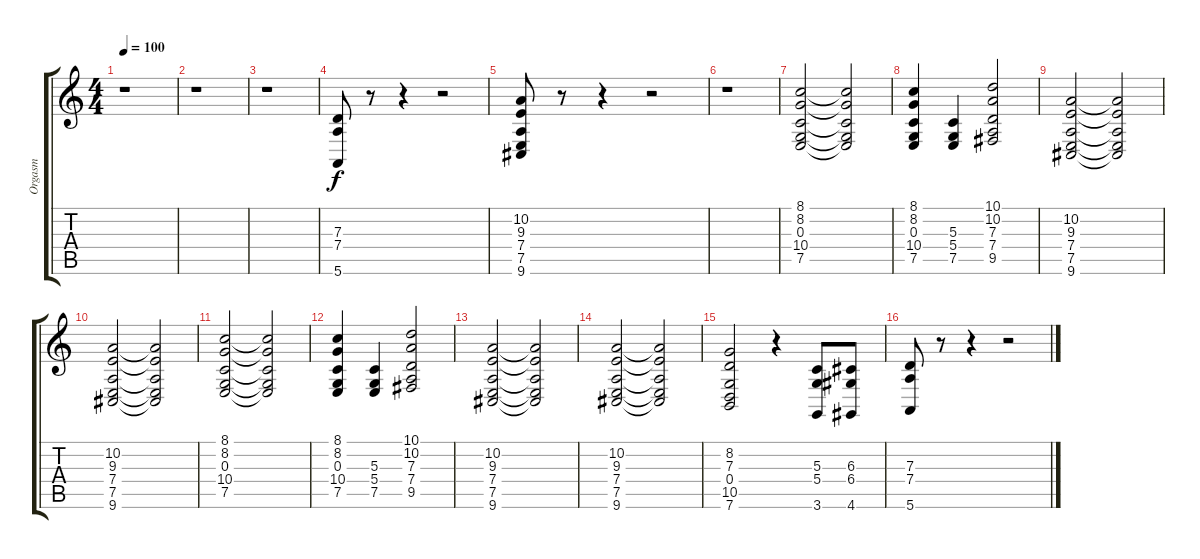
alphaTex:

\track ("Orgasm" "Orgasm") {instrument drawbarorgan}
\staff {score tabs}
\tuning (E4 B3 G3 D3 A2 E2) {hide}
\ts (4 4)
\tempo 100
\clef g2
\ks c
r.1{dy f} |
r.1 |
r.1 |
(7.3 7.4 5.6).8 r.8 r.4 r.2 |
(10.2 9.3 7.4 7.5 9.6).8 r.8 r.4 r.2 |
r.1 |
(8.1 8.2 0.3 10.4 7.5).2 (8.1{t} 8.2{t} 0.3{t} 10.4{t} 7.5{t}).2 |
(8.1 8.2 0.3 10.4 7.5).4 (5.3 5.4 7.5).4 (10.1 10.2 7.3 7.4 9.5).2 |
(10.2 9.3 7.4 7.5 9.6).2 (10.2{t} 9.3{t} 7.4{t} 7.5{t} 9.6{t}).2 |
(10.2 9.3 7.4 7.5 9.6).2 (10.2{t} 9.3{t} 7.4{t} 7.5{t} 9.6{t}).2 |
(8.1 8.2 0.3 10.4 7.5).2 (8.1{t} 8.2{t} 0.3{t} 10.4{t} 7.5{t}).2 |
(8.1 8.2 0.3 10.4 7.5).4 (5.3 5.4 7.5).4 (10.1 10.2 7.3 7.4 9.5).2 |
(10.2 9.3 7.4 7.5 9.6).2 (10.2{t} 9.3{t} 7.4{t} 7.5{t} 9.6{t}).2 |
(10.2 9.3 7.4 7.5 9.6).2 (10.2{t} 9.3{t} 7.4{t} 7.5{t} 9.6{t}).2 |
(8.2 7.3 0.4 10.5 7.6).2 r.4 (5.3 5.4 3.6).8 (6.3 6.4 4.6).8 |
(7.3 7.4 5.6).8 r.8 r.4 r.2
